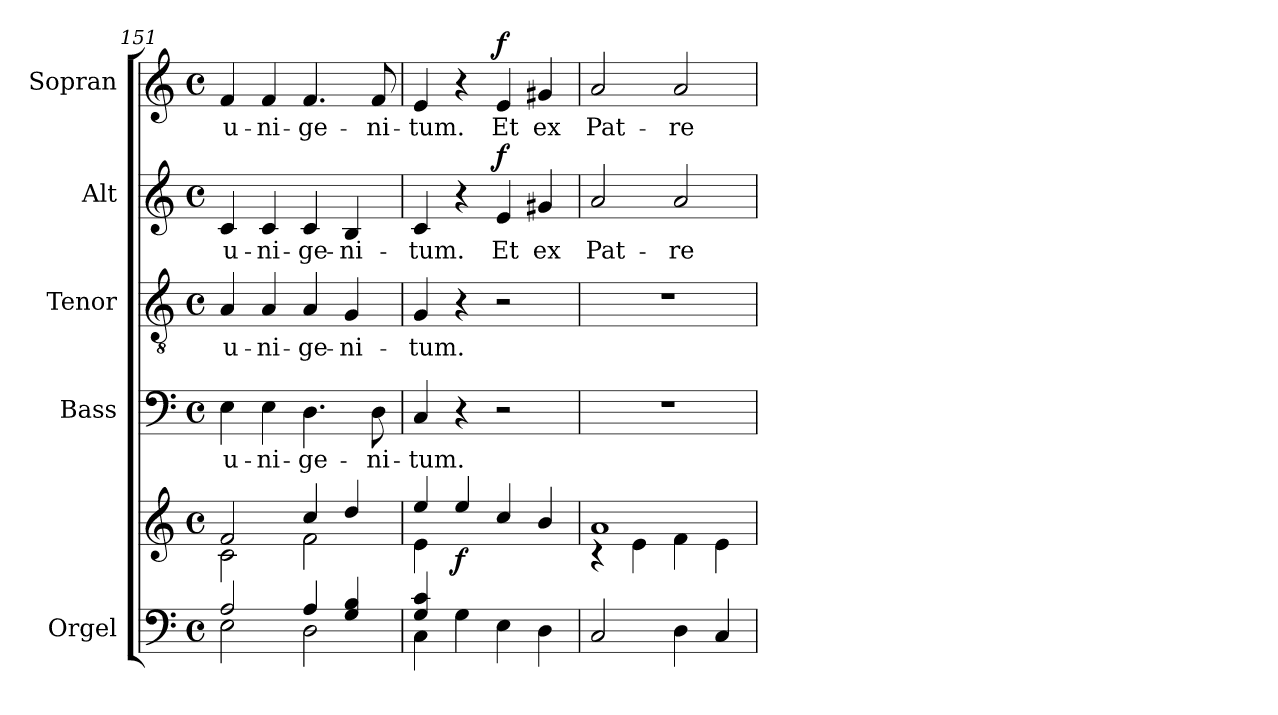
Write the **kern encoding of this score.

**kern	**kern	**dynam	**kern	**text	**kern	**text	**kern	**text	**dynam	**kern	**text	**dynam
*part5	*part5	*part5	*part4	*part4	*part3	*part3	*part2	*part2	*part2	*part1	*part1	*part1
*staff6	*staff5	*staff5/6	*staff4	*staff4	*staff3	*staff3	*staff2	*staff2	*staff2	*staff1	*staff1	*staff1
*I"Orgel	*	*	*I"Bass	*	*I"Tenor	*	*I"Alt	*	*	*I"Sopran	*	*
*I'Org.	*	*	*I'B.	*	*I'T.	*	*I'A.	*	*	*I'S.	*	*
*clefF4	*clefG2	*	*clefF4	*	*clefGv2	*	*clefG2	*	*	*clefG2	*	*
*k[]	*k[]	*	*k[]	*	*k[]	*	*k[]	*	*	*k[]	*	*
*C:	*C:	*	*C:	*	*C:	*	*C:	*	*	*C:	*	*
*M4/4	*M4/4	*	*M4/4	*	*M4/4	*	*M4/4	*	*	*M4/4	*	*
*met(c)	*met(c)	*	*met(c)	*	*met(c)	*	*met(c)	*	*	*met(c)	*	*
=151	=151	=151	=151	=151	=151	=151	=151	=151	=151	=151	=151	=151
*^	*^	*	*	*	*	*	*	*	*	*	*	*
!	!	!	!	!	!	!LO:LY:b	!	!LO:LY:b	!	!LO:LY:b	!	!	!LO:LY:b	!
2A/	2E\	2f/	2c\	.	4E\	u-	4A/	u-	4c/	u-	.	4f/	u-	.
!	!	!	!	!	!	!LO:LY:b	!	!LO:LY:b	!	!LO:LY:b	!	!	!LO:LY:b	!
.	.	.	.	.	4E\	-ni-	4A/	-ni-	4c/	-ni-	.	4f/	-ni-	.
!	!	!	!	!	!	!LO:LY:b	!	!LO:LY:b	!	!LO:LY:b	!	!	!LO:LY:b	!
4A/	2D\	4cc/	2f\	.	4.D\	-ge-	4A/	-ge-	4c/	-ge-	.	4.f/	-ge-	.
!	!	!	!	!	!	!	!	!LO:LY:b	!	!LO:LY:b	!	!	!	!
4G/ 4B/	.	4dd/	.	.	.	.	4G/	-ni-	4B/	-ni-	.	.	.	.
!	!	!	!	!	!	!LO:LY:b	!	!	!	!	!	!	!LO:LY:b	!
.	.	.	.	.	8D\	-ni-	.	.	.	.	.	8f/	-ni-	.
=152	=152	=152	=152	=152	=152	=152	=152	=152	=152	=152	=152	=152	=152	=152
!	!	!	!	!	!	!LO:LY:b	!	!LO:LY:b	!	!LO:LY:b	!	!	!LO:LY:b	!
4G/ 4c/	4C\	4ee/	4e\	.	4C/	-tum.	4G/	-tum.	4c/	-tum.	.	4e/	-tum.	.
!	!	!	!	!LO:DY:b	!	!	!	!	!	!	!	!	!	!
4ryy	4G\	4ee/	4ryy	f	4r	.	4r	.	4r	.	.	4r	.	.
!	!	!	!	!	!	!	!	!	!	!LO:LY:b	!LO:DY:a	!	!LO:LY:b	!LO:DY:a
2ryy	4E\	4cc/	2ryy	.	2r	.	2r	.	4e/	Et	f	4e/	Et	f
!	!	!	!	!	!	!	!	!	!	!LO:LY:b	!	!	!LO:LY:b	!
.	4D\	4b/	.	.	.	.	.	.	4g#X/	ex	.	4g#X/	ex	.
=153	=153	=153	=153	=153	=153	=153	=153	=153	=153	=153	=153	=153	=153	=153
!	!	!	!	!	!	!	!	!	!	!LO:LY:b	!	!	!LO:LY:b	!
*v	*v	*	*	*	*	*	*	*	*	*	*	*	*	*
2C/	1a	4rc	.	1r	.	1r	.	2a/	Pat-	.	2a/	Pat-	.
.	.	4e\	.	.	.	.	.	.	.	.	.	.	.
!	!	!	!	!	!	!	!	!	!LO:LY:b	!	!	!LO:LY:b	!
4D\	.	4f\	.	.	.	.	.	2a/	-re	.	2a/	-re	.
4C/	.	4e\	.	.	.	.	.	.	.	.	.	.	.
*	*v	*v	*	*	*	*	*	*	*	*	*	*	*
=	=	=	=	=	=	=	=	=	=	=	=	=
*-	*-	*-	*-	*-	*-	*-	*-	*-	*-	*-	*-	*-
